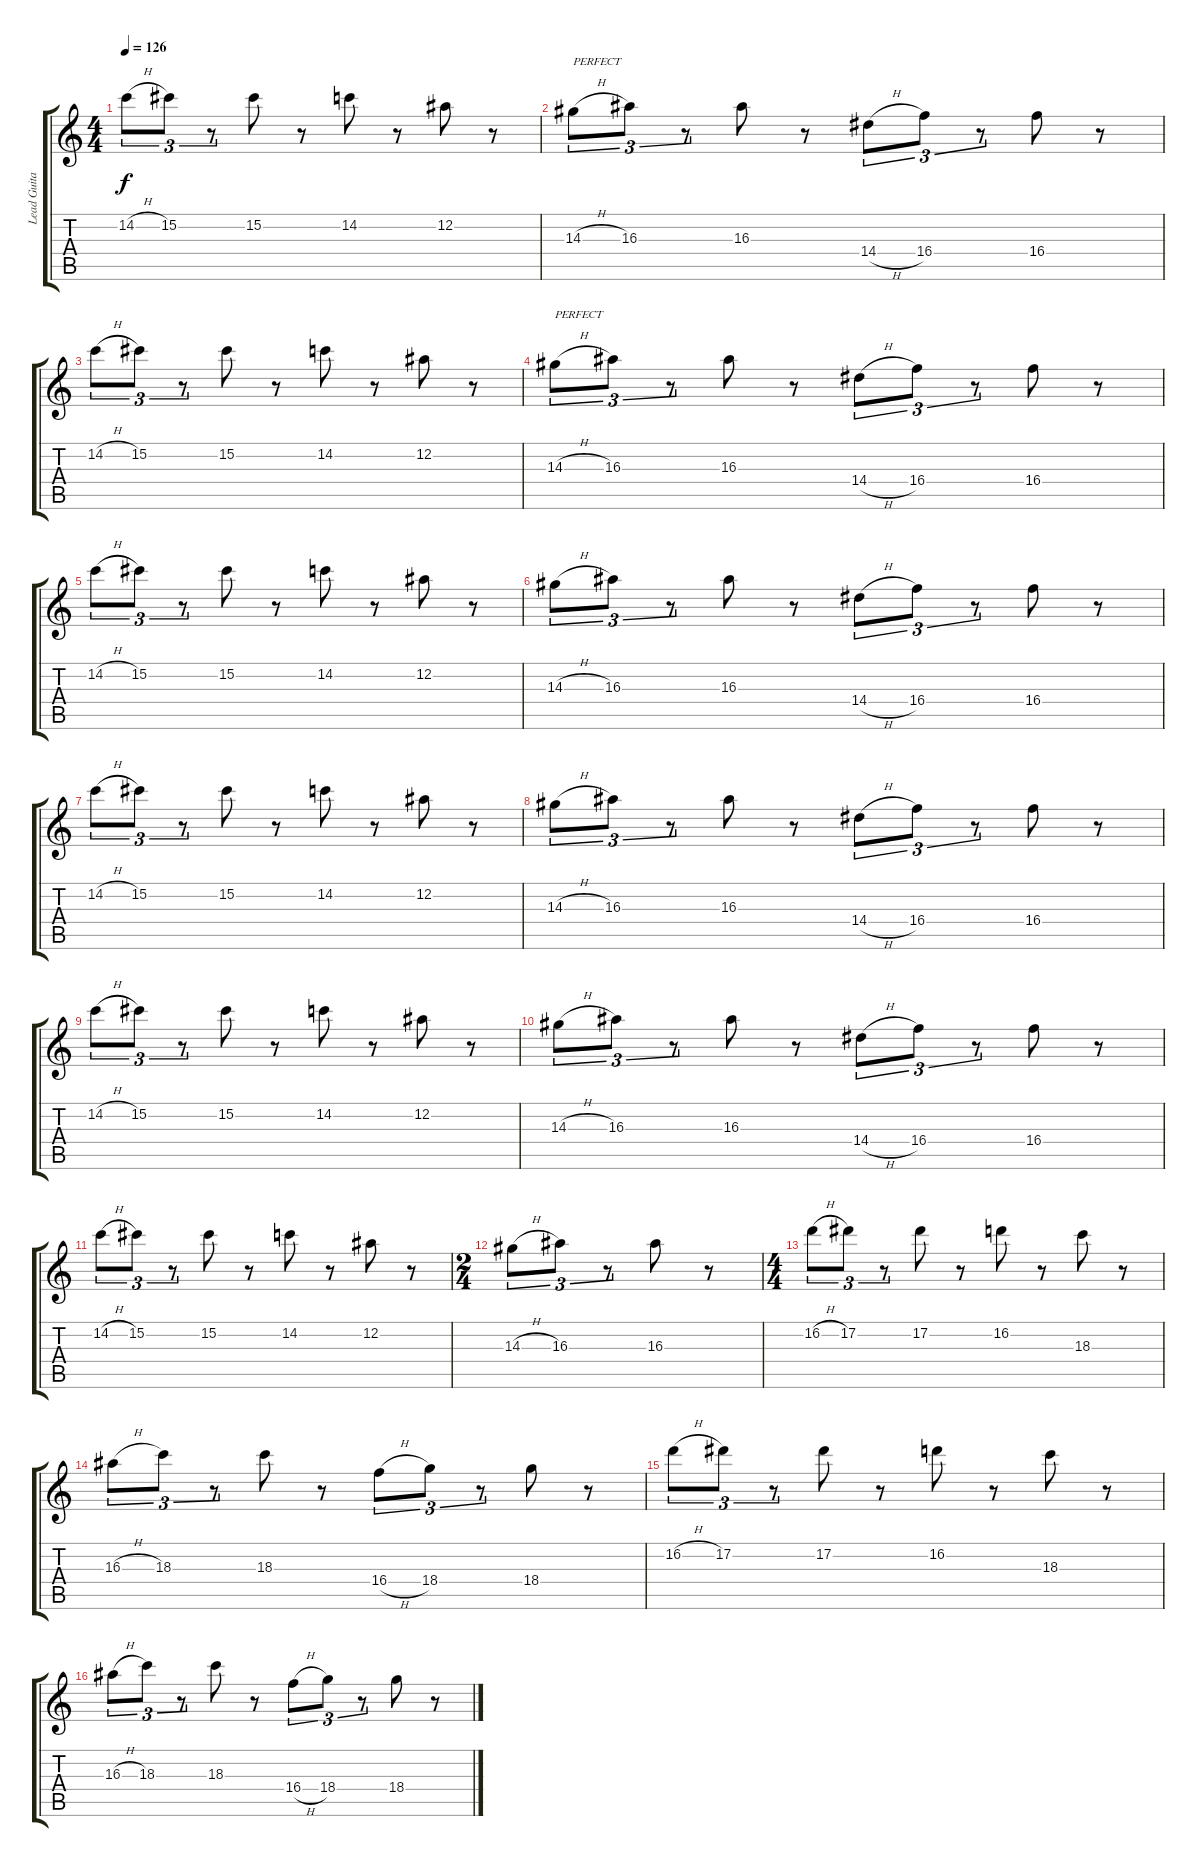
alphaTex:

\track ("Lead Guitar" "Lead Guita") {instrument distortionguitar}
\staff {score tabs}
\tuning (Eb4 Bb3 Gb3 Db3 Ab2 Eb2) {hide}
\ts (4 4)
\tempo 126
\clef g2
\ks c
14.2{h}.8{tu (3 2) dy f} 15.2.8{tu (3 2)} r.8{tu (3 2)} 15.2.8 r.8 14.2.8 r.8 12.2.8 r.8 |
14.3{h}.8{tu (3 2) txt "PERFECT"} 16.3.8{tu (3 2)} r.8{tu (3 2)} 16.3.8 r.8 14.4{h}.8{tu (3 2)} 16.4.8{tu (3 2)} r.8{tu (3 2)} 16.4.8 r.8 |
14.2{h}.8{tu (3 2)} 15.2.8{tu (3 2)} r.8{tu (3 2)} 15.2.8 r.8 14.2.8 r.8 12.2.8 r.8 |
14.3{h}.8{tu (3 2) txt "PERFECT"} 16.3.8{tu (3 2)} r.8{tu (3 2)} 16.3.8 r.8 14.4{h}.8{tu (3 2)} 16.4.8{tu (3 2)} r.8{tu (3 2)} 16.4.8 r.8 |
14.2{h}.8{tu (3 2)} 15.2.8{tu (3 2)} r.8{tu (3 2)} 15.2.8 r.8 14.2.8 r.8 12.2.8 r.8 |
14.3{h}.8{tu (3 2)} 16.3.8{tu (3 2)} r.8{tu (3 2)} 16.3.8 r.8 14.4{h}.8{tu (3 2)} 16.4.8{tu (3 2)} r.8{tu (3 2)} 16.4.8 r.8 |
14.2{h}.8{tu (3 2)} 15.2.8{tu (3 2)} r.8{tu (3 2)} 15.2.8 r.8 14.2.8 r.8 12.2.8 r.8 |
14.3{h}.8{tu (3 2)} 16.3.8{tu (3 2)} r.8{tu (3 2)} 16.3.8 r.8 14.4{h}.8{tu (3 2)} 16.4.8{tu (3 2)} r.8{tu (3 2)} 16.4.8 r.8 |
14.2{h}.8{tu (3 2)} 15.2.8{tu (3 2)} r.8{tu (3 2)} 15.2.8 r.8 14.2.8 r.8 12.2.8 r.8 |
14.3{h}.8{tu (3 2)} 16.3.8{tu (3 2)} r.8{tu (3 2)} 16.3.8 r.8 14.4{h}.8{tu (3 2)} 16.4.8{tu (3 2)} r.8{tu (3 2)} 16.4.8 r.8 |
14.2{h}.8{tu (3 2)} 15.2.8{tu (3 2)} r.8{tu (3 2)} 15.2.8 r.8 14.2.8 r.8 12.2.8 r.8 |
\ts (2 4)
14.3{h}.8{tu (3 2)} 16.3.8{tu (3 2)} r.8{tu (3 2)} 16.3.8 r.8 |
\ts (4 4)
16.2{h}.8{tu (3 2)} 17.2.8{tu (3 2)} r.8{tu (3 2)} 17.2.8 r.8 16.2.8 r.8 18.3.8 r.8 |
16.3{h}.8{tu (3 2)} 18.3.8{tu (3 2)} r.8{tu (3 2)} 18.3.8 r.8 16.4{h}.8{tu (3 2)} 18.4.8{tu (3 2)} r.8{tu (3 2)} 18.4.8 r.8 |
16.2{h}.8{tu (3 2)} 17.2.8{tu (3 2)} r.8{tu (3 2)} 17.2.8 r.8 16.2.8 r.8 18.3.8 r.8 |
16.3{h}.8{tu (3 2)} 18.3.8{tu (3 2)} r.8{tu (3 2)} 18.3.8 r.8 16.4{h}.8{tu (3 2)} 18.4.8{tu (3 2)} r.8{tu (3 2)} 18.4.8 r.8
